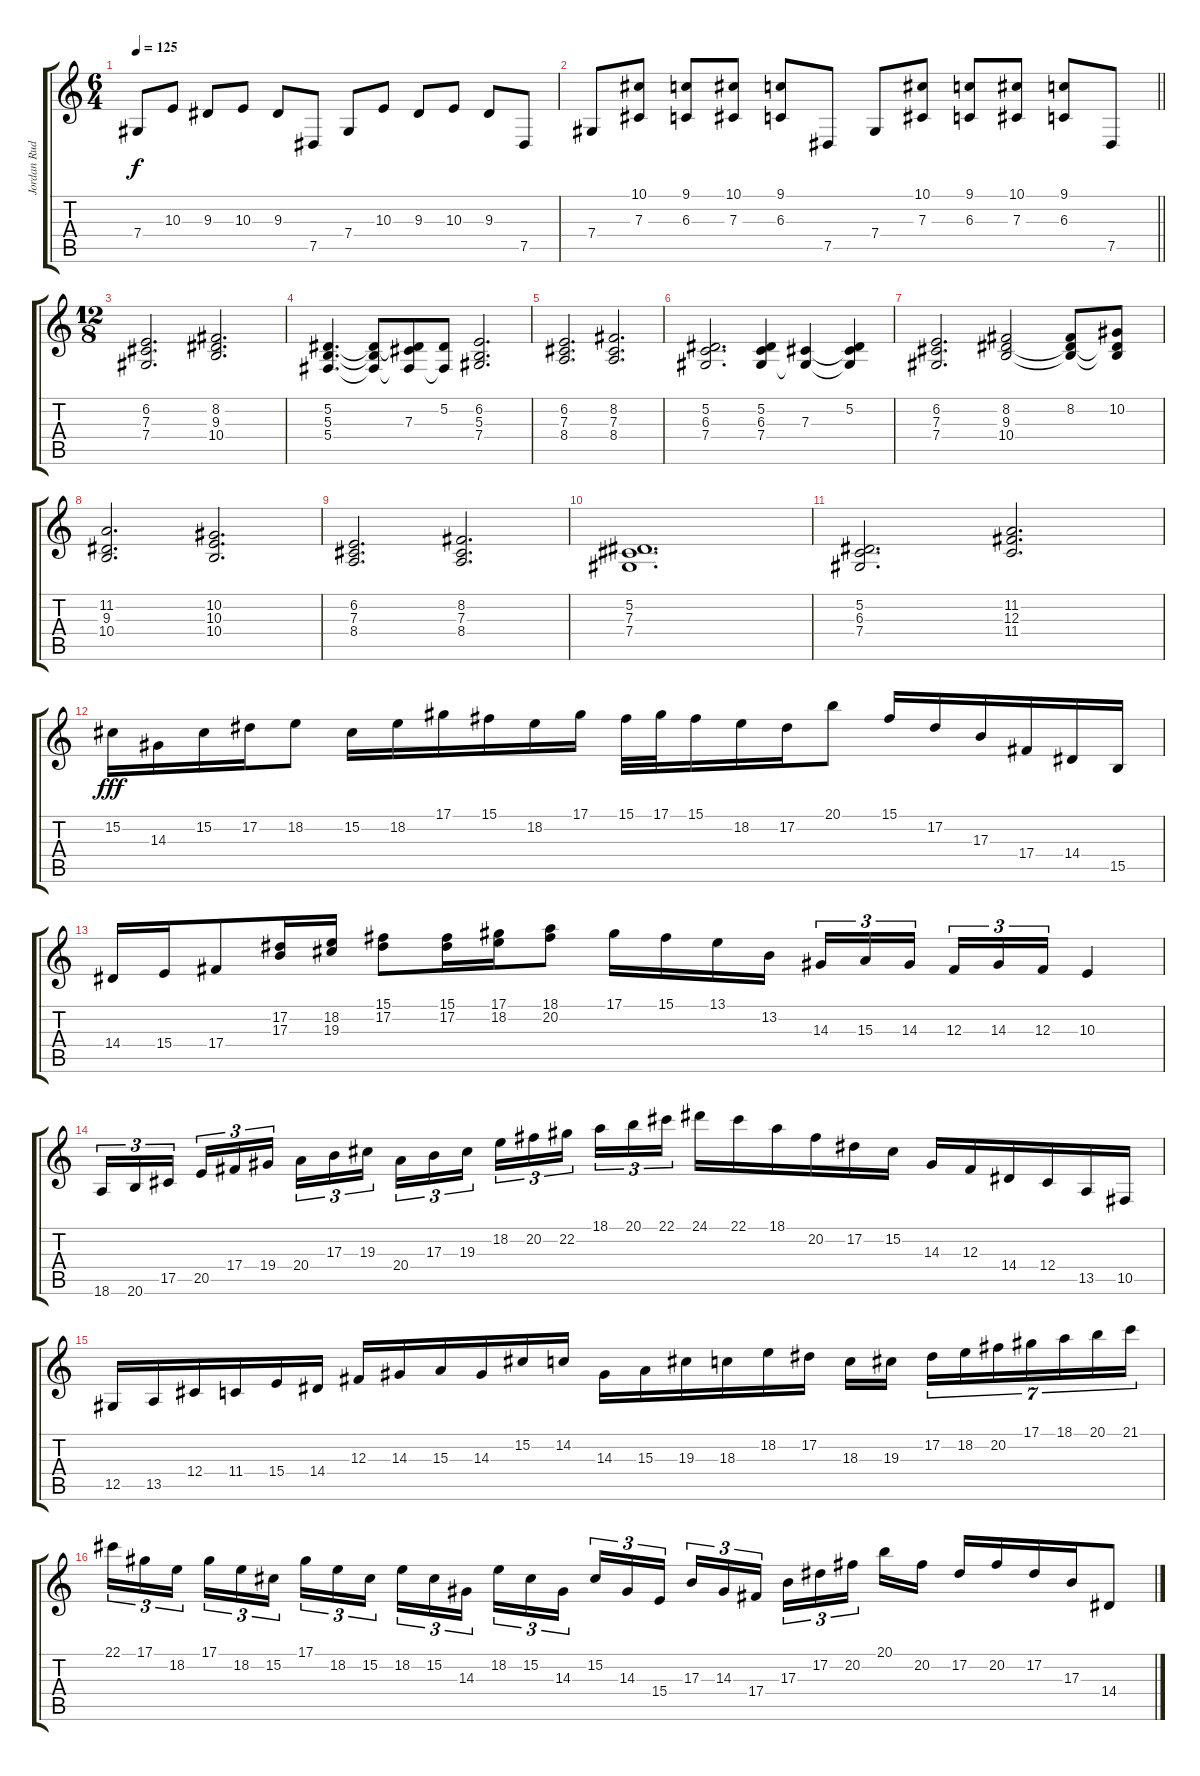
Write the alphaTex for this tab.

\track ("Jordan Rudess Keyboards1" "Jordan Rud") {instrument lead2sawtooth}
\staff {score tabs}
\tuning (Eb4 Bb3 Gb3 Db3 Ab2 Eb2) {hide}
\ts (6 4)
\tempo 125
\clef g2
\ks c
7.4.8{dy f} 10.3.8 9.3.8 10.3.8 9.3.8 7.5.8 7.4.8 10.3.8 9.3.8 10.3.8 9.3.8 7.5.8 |
\barLineRight lightlight
7.4.8 (10.1 7.3).8 (9.1 6.3).8 (10.1 7.3).8 (9.1 6.3).8 7.5.8 7.4.8 (10.1 7.3).8 (9.1 6.3).8 (10.1 7.3).8 (9.1 6.3).8 7.5.8 |
\ts (12 8)
(6.2 7.3 7.4).2{d instrument churchorgan} (8.2 9.3 10.4).2{d} |
(5.2 5.3 5.4).4{d} (5.2{t} 5.3{t} 5.4{t}).8 (5.2{t} 7.3 5.4{t}).8 (5.2 5.4{t}).8 (6.2 5.3 7.4).2{d} |
(6.2 7.3 8.4).2{d} (8.2 7.3 8.4).2{d} |
(5.2 6.3 7.4).2{d} (5.2 6.3 7.4).4 (7.3 7.4{t}).4 (5.2 7.3{t} 7.4{t}).4 |
(6.2 7.3 7.4).2{d} (8.2 9.3 10.4).2 (8.2 9.3{t} 10.4{t}).8 (10.2 9.3{t} 10.4{t}).8 |
(11.2 9.3 10.4).2{d} (10.2 10.3 10.4).2{d} |
(6.2 7.3 8.4).2{d} (8.2 7.3 8.4).2{d} |
(5.2 7.3 7.4).1{d} |
(5.2 6.3 7.4).2{d} (11.2 12.3 11.4).2{d} |
15.2.16{dy fff volume 12} 14.3.16 15.2.16 17.2.16 18.2.8 15.2.16 18.2.16 17.1.16 15.1.16 18.2.16 17.1.16 15.1.32 17.1.32 15.1.16 18.2.16 17.2.16 20.1.8 15.1.16 17.2.16 17.3.16 17.4.16 14.4.16 15.5.16 |
14.4.16 15.4.16 17.4.8 (17.2 17.3).16 (18.2 19.3).16 (15.1 17.2).8 (15.1 17.2).16 (17.1 18.2).16 (18.1 20.2).8 17.1.16 15.1.16 13.1.16 13.2.16{beam splitsecondary} 14.3.16{tu (3 2)} 15.3.16{tu (3 2)} 14.3.16{tu (3 2)} 12.3.16{tu (3 2)} 14.3.16{tu (3 2)} 12.3.16{tu (3 2)} 10.3.4 |
18.6.16{tu (3 2)} 20.6.16{tu (3 2)} 17.5.16{tu (3 2) beam splitsecondary} 20.5.16{tu (3 2)} 17.4.16{tu (3 2)} 19.4.16{tu (3 2) beam splitsecondary} 20.4.16{tu (3 2)} 17.3.16{tu (3 2)} 19.3.16{tu (3 2)} 20.4.16{tu (3 2)} 17.3.16{tu (3 2)} 19.3.16{tu (3 2) beam splitsecondary} 18.2.16{tu (3 2)} 20.2.16{tu (3 2)} 22.2.16{tu (3 2) beam splitsecondary} 18.1.16{tu (3 2)} 20.1.16{tu (3 2)} 22.1.16{tu (3 2)} 24.1.16 22.1.16 18.1.16 20.2.16 17.2.16 15.2.16 14.3.16 12.3.16 14.4.16 12.4.16 13.5.16 10.5.16 |
12.5.16 13.5.16 12.4.16 11.4.16 15.4.16 14.4.16 12.3.16 14.3.16 15.3.16 14.3.16 15.2.16 14.2.16 14.3.16 15.3.16 19.3.16 18.3.16 18.2.16 17.2.16 18.3.16 19.3.16{beam splitsecondary} 17.2.16{tu (7 4)} 18.2.16{tu (7 4)} 20.2.16{tu (7 4)} 17.1.16{tu (7 4)} 18.1.16{tu (7 4)} 20.1.16{tu (7 4)} 21.1.16{tu (7 4)} |
22.1.16{tu (3 2)} 17.1.16{tu (3 2)} 18.2.16{tu (3 2) beam splitsecondary} 17.1.16{tu (3 2)} 18.2.16{tu (3 2)} 15.2.16{tu (3 2) beam splitsecondary} 17.1.16{tu (3 2)} 18.2.16{tu (3 2)} 15.2.16{tu (3 2)} 18.2.16{tu (3 2)} 15.2.16{tu (3 2)} 14.3.16{tu (3 2) beam splitsecondary} 18.2.16{tu (3 2)} 15.2.16{tu (3 2)} 14.3.16{tu (3 2) beam splitsecondary} 15.2.16{tu (3 2)} 14.3.16{tu (3 2)} 15.4.16{tu (3 2)} 17.3.16{tu (3 2)} 14.3.16{tu (3 2)} 17.4.16{tu (3 2) beam splitsecondary} 17.3.16{tu (3 2)} 17.2.16{tu (3 2)} 20.2.16{tu (3 2) beam splitsecondary} 20.1.16 20.2.16 17.2.16 20.2.16 17.2.16 17.3.16 14.4.8
